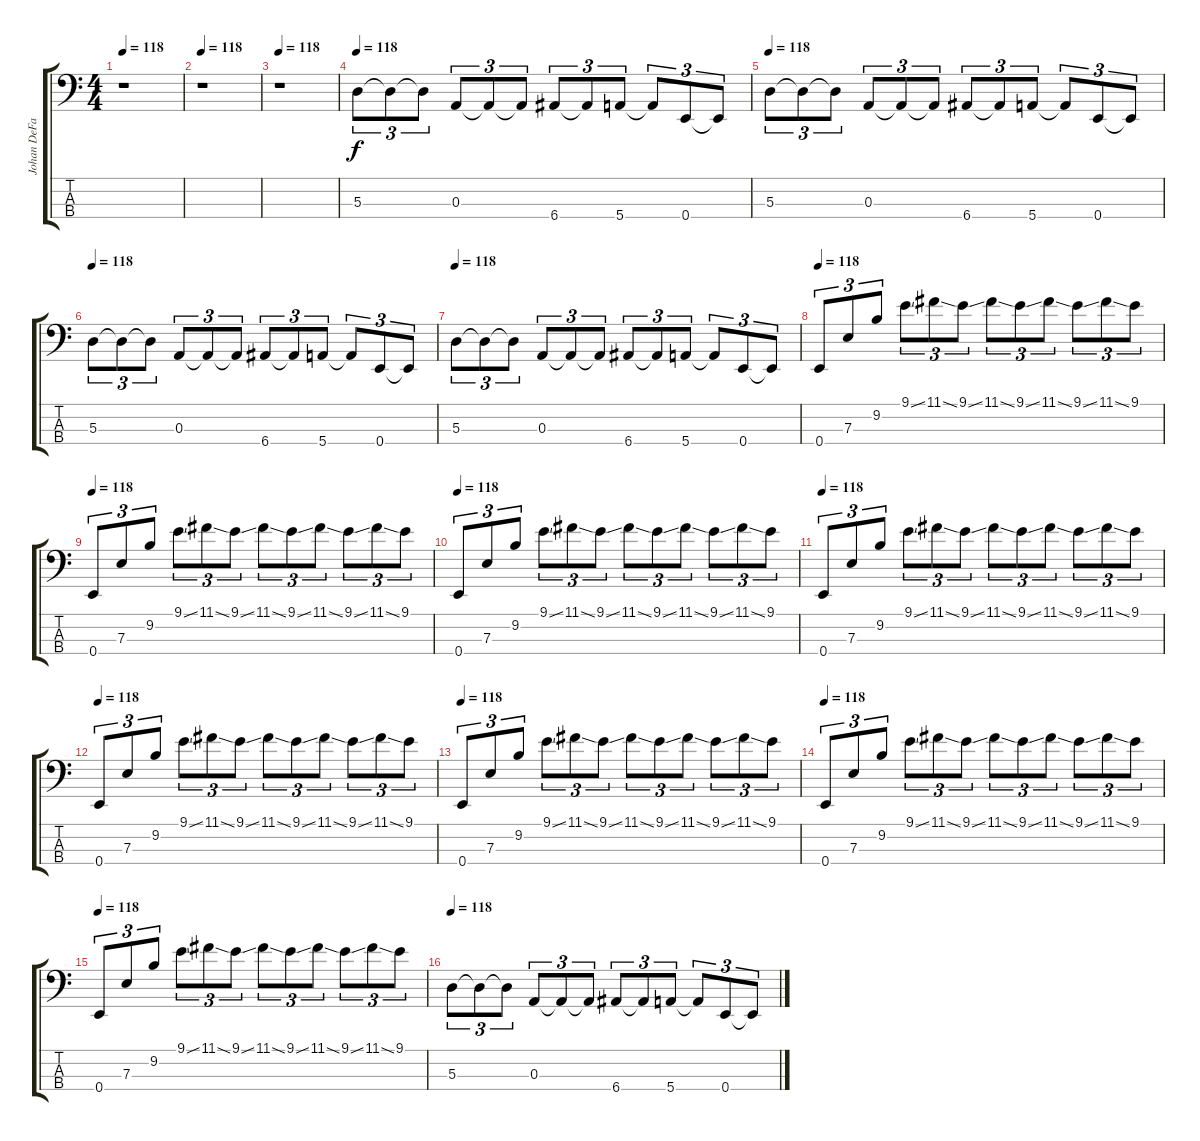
\track ("Johan DeFarfalla" "Johan DeFa") {instrument electricbassfinger}
\staff {score tabs}
\tuning (G2 D2 A1 E1) {hide}
\ts (4 4)
\tempo 118
\clef f4
\ks c
r.1{dy f} |
\tempo 118
r.1 |
\tempo 118
r.1 |
\tempo 118
5.3.8{tu (3 2)} 5.3{t}.8{tu (3 2)} 5.3{t}.8{tu (3 2)} 0.3.8{tu (3 2)} 0.3{t}.8{tu (3 2)} 0.3{t}.8{tu (3 2)} 6.4.8{tu (3 2)} 6.4{t}.8{tu (3 2)} 5.4.8{tu (3 2)} 5.4{t}.8{tu (3 2)} 0.4.8{tu (3 2)} 0.4{t}.8{tu (3 2)} |
\tempo 118
5.3.8{tu (3 2)} 5.3{t}.8{tu (3 2)} 5.3{t}.8{tu (3 2)} 0.3.8{tu (3 2)} 0.3{t}.8{tu (3 2)} 0.3{t}.8{tu (3 2)} 6.4.8{tu (3 2)} 6.4{t}.8{tu (3 2)} 5.4.8{tu (3 2)} 5.4{t}.8{tu (3 2)} 0.4.8{tu (3 2)} 0.4{t}.8{tu (3 2)} |
\tempo 118
5.3.8{tu (3 2)} 5.3{t}.8{tu (3 2)} 5.3{t}.8{tu (3 2)} 0.3.8{tu (3 2)} 0.3{t}.8{tu (3 2)} 0.3{t}.8{tu (3 2)} 6.4.8{tu (3 2)} 6.4{t}.8{tu (3 2)} 5.4.8{tu (3 2)} 5.4{t}.8{tu (3 2)} 0.4.8{tu (3 2)} 0.4{t}.8{tu (3 2)} |
\tempo 118
5.3.8{tu (3 2)} 5.3{t}.8{tu (3 2)} 5.3{t}.8{tu (3 2)} 0.3.8{tu (3 2)} 0.3{t}.8{tu (3 2)} 0.3{t}.8{tu (3 2)} 6.4.8{tu (3 2)} 6.4{t}.8{tu (3 2)} 5.4.8{tu (3 2)} 5.4{t}.8{tu (3 2)} 0.4.8{tu (3 2)} 0.4{t}.8{tu (3 2)} |
\tempo 118
0.4.8{tu (3 2)} 7.3.8{tu (3 2)} 9.2.8{tu (3 2)} 9.1{ss}.8{tu (3 2)} 11.1{ss}.8{tu (3 2)} 9.1{ss}.8{tu (3 2)} 11.1{ss}.8{tu (3 2)} 9.1{ss}.8{tu (3 2)} 11.1{ss}.8{tu (3 2)} 9.1{ss}.8{tu (3 2)} 11.1{ss}.8{tu (3 2)} 9.1.8{tu (3 2)} |
\tempo 118
0.4.8{tu (3 2)} 7.3.8{tu (3 2)} 9.2.8{tu (3 2)} 9.1{ss}.8{tu (3 2)} 11.1{ss}.8{tu (3 2)} 9.1{ss}.8{tu (3 2)} 11.1{ss}.8{tu (3 2)} 9.1{ss}.8{tu (3 2)} 11.1{ss}.8{tu (3 2)} 9.1{ss}.8{tu (3 2)} 11.1{ss}.8{tu (3 2)} 9.1.8{tu (3 2)} |
\tempo 118
0.4.8{tu (3 2)} 7.3.8{tu (3 2)} 9.2.8{tu (3 2)} 9.1{ss}.8{tu (3 2)} 11.1{ss}.8{tu (3 2)} 9.1{ss}.8{tu (3 2)} 11.1{ss}.8{tu (3 2)} 9.1{ss}.8{tu (3 2)} 11.1{ss}.8{tu (3 2)} 9.1{ss}.8{tu (3 2)} 11.1{ss}.8{tu (3 2)} 9.1.8{tu (3 2)} |
\tempo 118
0.4.8{tu (3 2)} 7.3.8{tu (3 2)} 9.2.8{tu (3 2)} 9.1{ss}.8{tu (3 2)} 11.1{ss}.8{tu (3 2)} 9.1{ss}.8{tu (3 2)} 11.1{ss}.8{tu (3 2)} 9.1{ss}.8{tu (3 2)} 11.1{ss}.8{tu (3 2)} 9.1{ss}.8{tu (3 2)} 11.1{ss}.8{tu (3 2)} 9.1.8{tu (3 2)} |
\tempo 118
0.4.8{tu (3 2)} 7.3.8{tu (3 2)} 9.2.8{tu (3 2)} 9.1{ss}.8{tu (3 2)} 11.1{ss}.8{tu (3 2)} 9.1{ss}.8{tu (3 2)} 11.1{ss}.8{tu (3 2)} 9.1{ss}.8{tu (3 2)} 11.1{ss}.8{tu (3 2)} 9.1{ss}.8{tu (3 2)} 11.1{ss}.8{tu (3 2)} 9.1.8{tu (3 2)} |
\tempo 118
0.4.8{tu (3 2)} 7.3.8{tu (3 2)} 9.2.8{tu (3 2)} 9.1{ss}.8{tu (3 2)} 11.1{ss}.8{tu (3 2)} 9.1{ss}.8{tu (3 2)} 11.1{ss}.8{tu (3 2)} 9.1{ss}.8{tu (3 2)} 11.1{ss}.8{tu (3 2)} 9.1{ss}.8{tu (3 2)} 11.1{ss}.8{tu (3 2)} 9.1.8{tu (3 2)} |
\tempo 118
0.4.8{tu (3 2)} 7.3.8{tu (3 2)} 9.2.8{tu (3 2)} 9.1{ss}.8{tu (3 2)} 11.1{ss}.8{tu (3 2)} 9.1{ss}.8{tu (3 2)} 11.1{ss}.8{tu (3 2)} 9.1{ss}.8{tu (3 2)} 11.1{ss}.8{tu (3 2)} 9.1{ss}.8{tu (3 2)} 11.1{ss}.8{tu (3 2)} 9.1.8{tu (3 2)} |
\tempo 118
0.4.8{tu (3 2)} 7.3.8{tu (3 2)} 9.2.8{tu (3 2)} 9.1{ss}.8{tu (3 2)} 11.1{ss}.8{tu (3 2)} 9.1{ss}.8{tu (3 2)} 11.1{ss}.8{tu (3 2)} 9.1{ss}.8{tu (3 2)} 11.1{ss}.8{tu (3 2)} 9.1{ss}.8{tu (3 2)} 11.1{ss}.8{tu (3 2)} 9.1.8{tu (3 2)} |
\tempo 118
5.3.8{tu (3 2)} 5.3{t}.8{tu (3 2)} 5.3{t}.8{tu (3 2)} 0.3.8{tu (3 2)} 0.3{t}.8{tu (3 2)} 0.3{t}.8{tu (3 2)} 6.4.8{tu (3 2)} 6.4{t}.8{tu (3 2)} 5.4.8{tu (3 2)} 5.4{t}.8{tu (3 2)} 0.4.8{tu (3 2)} 0.4{t}.8{tu (3 2)}
